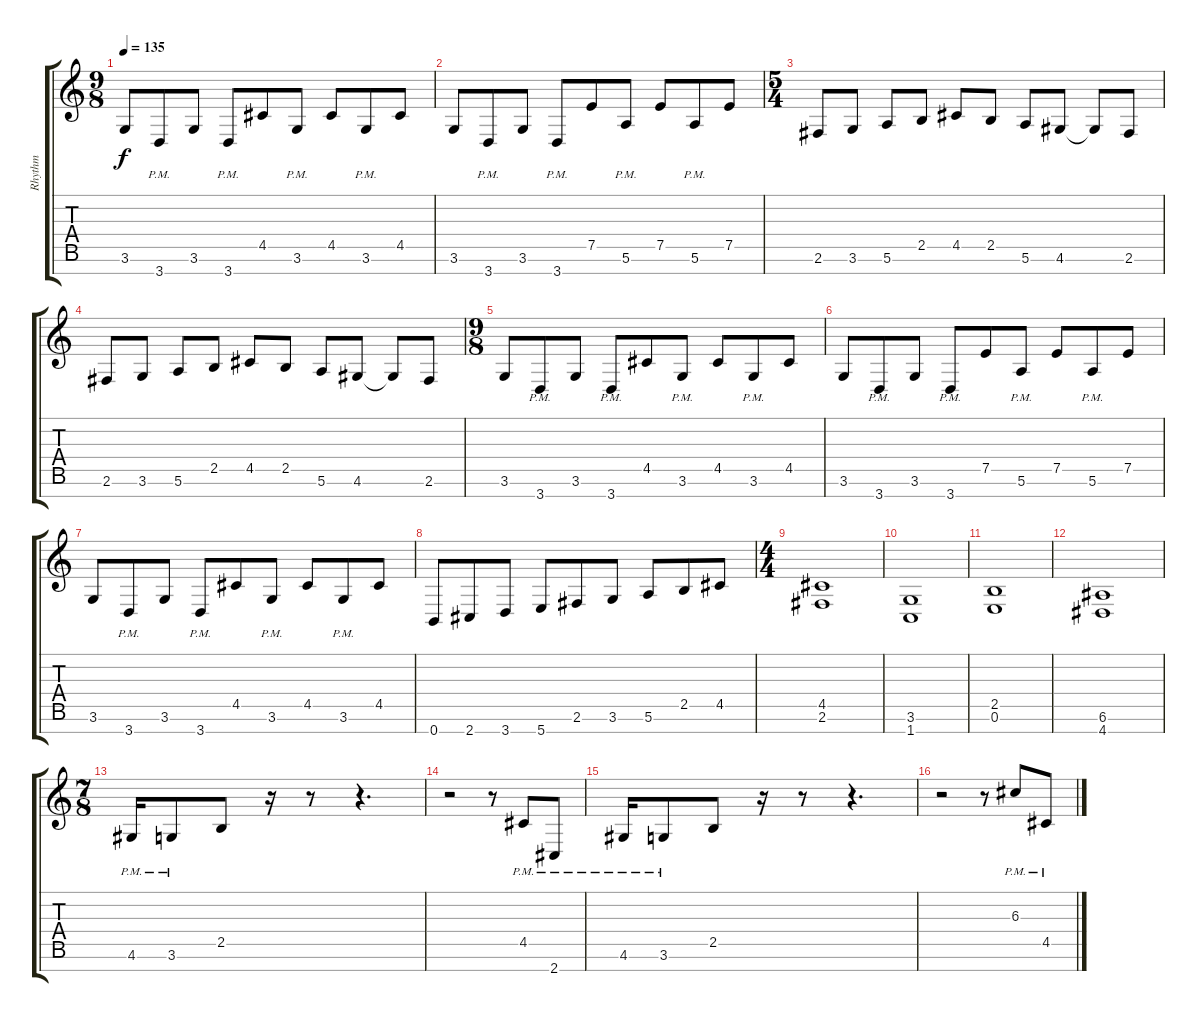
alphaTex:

\track ("Rhythm" "Rhythm") {instrument distortionguitar}
\staff {score tabs}
\tuning (E4 B3 G3 D3 A2 E2 B1) {hide}
\ts (9 8)
\tempo 135
\clef g2
\ks c
3.6.8{dy f} 3.7{pm}.8 3.6.8 3.7{pm}.8 4.5.8 3.6{pm}.8 4.5.8 3.6{pm}.8 4.5.8 |
3.6.8 3.7{pm}.8 3.6.8 3.7{pm}.8 7.5.8 5.6{pm}.8 7.5.8 5.6{pm}.8 7.5.8 |
\ts (5 4)
2.6.8 3.6.8 5.6.8 2.5.8 4.5.8 2.5.8 5.6.8 4.6.8 4.6{t}.8 2.6.8 |
2.6.8 3.6.8 5.6.8 2.5.8 4.5.8 2.5.8 5.6.8 4.6.8 4.6{t}.8 2.6.8 |
\ts (9 8)
3.6.8 3.7{pm}.8 3.6.8 3.7{pm}.8 4.5.8 3.6{pm}.8 4.5.8 3.6{pm}.8 4.5.8 |
3.6.8 3.7{pm}.8 3.6.8 3.7{pm}.8 7.5.8 5.6{pm}.8 7.5.8 5.6{pm}.8 7.5.8 |
3.6.8 3.7{pm}.8 3.6.8 3.7{pm}.8 4.5.8 3.6{pm}.8 4.5.8 3.6{pm}.8 4.5.8 |
0.7.8 2.7.8 3.7.8 5.7.8 2.6.8 3.6.8 5.6.8 2.5.8 4.5.8 |
\ts (4 4)
(4.5 2.6).1 |
(3.6 1.7).1 |
(2.5 0.6).1 |
(6.6 4.7).1 |
\ts (7 8)
4.6{pm}.16 3.6{pm}.8 2.5.8 r.16 r.8 r.4{d} |
r.2 r.8 4.5{pm}.8 2.7{pm}.8 |
4.6{pm}.16 3.6{pm}.8 2.5.8 r.16 r.8 r.4{d} |
r.2 r.8 6.3{pm}.8 4.5{pm}.8
